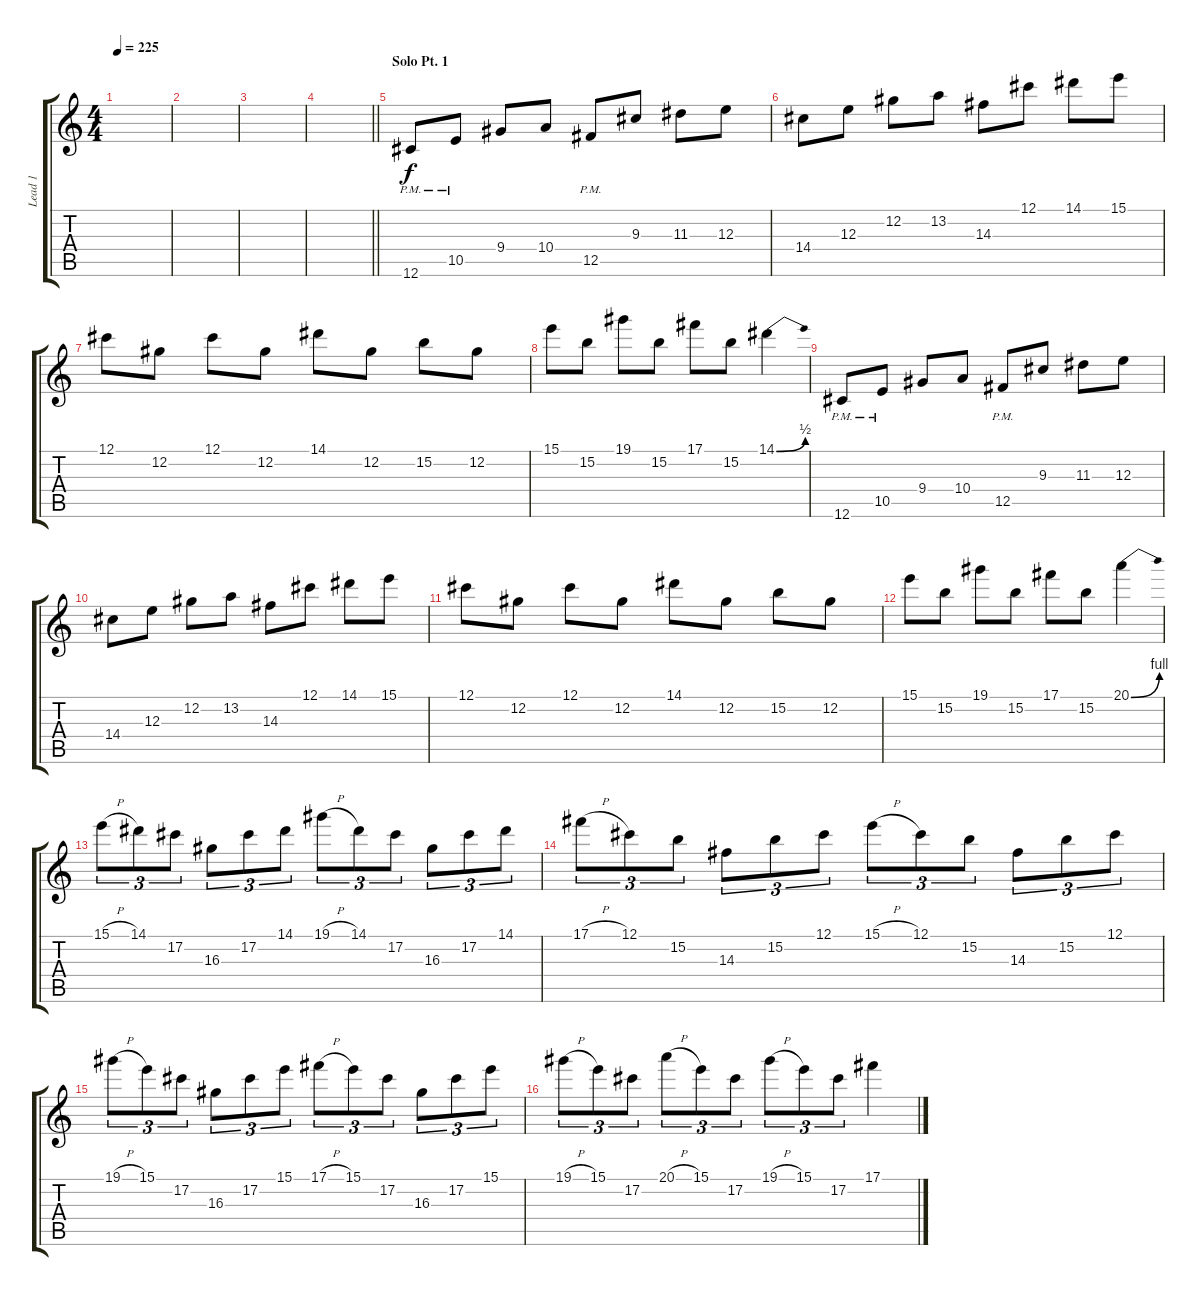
\track ("Lead 1" "Lead 1") {instrument distortionguitar}
\staff {score tabs}
\tuning (Db4 Ab3 E3 B2 Gb2 Db2) {hide}
\ts (4 4)
\tempo 225
\clef g2
\ks c
|
|
|
\barLineRight lightlight
|
\section ("" "Solo Pt. 1")
12.6{pm}.8 10.5{pm}.8 9.4.8 10.4.8 12.5{pm}.8 9.3.8 11.3.8 12.3.8 |
14.4.8 12.3.8 12.2.8 13.2.8 14.3.8 12.1.8 14.1.8 15.1.8 |
12.1.8 12.2.8 12.1.8 12.2.8 14.1.8 12.2.8 15.2.8 12.2.8 |
15.1.8 15.2.8 19.1.8 15.2.8 17.1.8 15.2.8 14.1{be (bend 0 0 60 2)}.4 |
12.6{pm}.8 10.5{pm}.8 9.4.8 10.4.8 12.5{pm}.8 9.3.8 11.3.8 12.3.8 |
14.4.8 12.3.8 12.2.8 13.2.8 14.3.8 12.1.8 14.1.8 15.1.8 |
12.1.8 12.2.8 12.1.8 12.2.8 14.1.8 12.2.8 15.2.8 12.2.8 |
15.1.8 15.2.8 19.1.8 15.2.8 17.1.8 15.2.8 20.1{be (bend 0 0 60 4)}.4 |
15.1{h}.8{tu (3 2)} 14.1.8{tu (3 2)} 17.2.8{tu (3 2)} 16.3.8{tu (3 2)} 17.2.8{tu (3 2)} 14.1.8{tu (3 2)} 19.1{h}.8{tu (3 2)} 14.1.8{tu (3 2)} 17.2.8{tu (3 2)} 16.3.8{tu (3 2)} 17.2.8{tu (3 2)} 14.1.8{tu (3 2)} |
17.1{h}.8{tu (3 2)} 12.1.8{tu (3 2)} 15.2.8{tu (3 2)} 14.3.8{tu (3 2)} 15.2.8{tu (3 2)} 12.1.8{tu (3 2)} 15.1{h}.8{tu (3 2)} 12.1.8{tu (3 2)} 15.2.8{tu (3 2)} 14.3.8{tu (3 2)} 15.2.8{tu (3 2)} 12.1.8{tu (3 2)} |
19.1{h}.8{tu (3 2)} 15.1.8{tu (3 2)} 17.2.8{tu (3 2)} 16.3.8{tu (3 2)} 17.2.8{tu (3 2)} 15.1.8{tu (3 2)} 17.1{h}.8{tu (3 2)} 15.1.8{tu (3 2)} 17.2.8{tu (3 2)} 16.3.8{tu (3 2)} 17.2.8{tu (3 2)} 15.1.8{tu (3 2)} |
19.1{h}.8{tu (3 2)} 15.1.8{tu (3 2)} 17.2.8{tu (3 2)} 20.1{h}.8{tu (3 2)} 15.1.8{tu (3 2)} 17.2.8{tu (3 2)} 19.1{h}.8{tu (3 2)} 15.1.8{tu (3 2)} 17.2.8{tu (3 2)} 17.1.4
